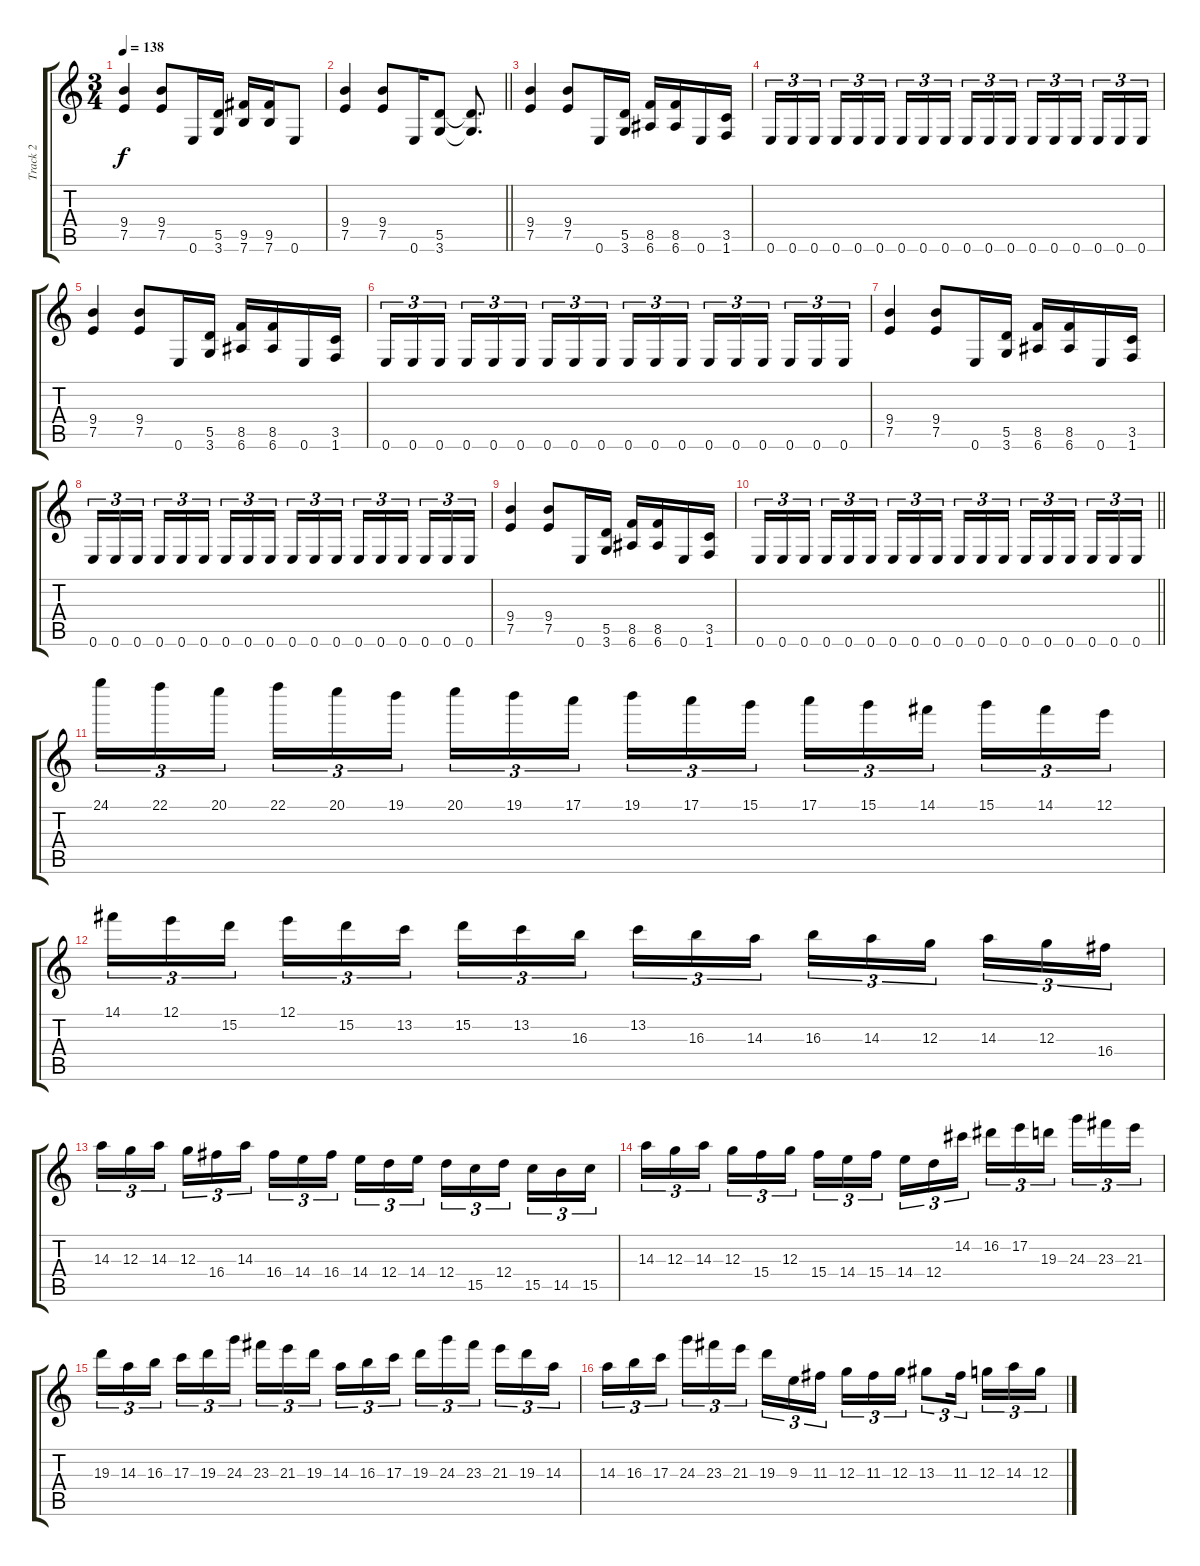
\track ("Track 2" "Track 2") {instrument distortionguitar}
\staff {score tabs}
\tuning (E4 B3 G3 D3 A2 E2) {hide}
\ts (3 4)
\section ("" "")
\tempo 138
\clef g2
\ks c
(9.4 7.5).4{dy f} (9.4 7.5).8 0.6.16 (5.5 3.6).16 (9.5 7.6).16 (9.5 7.6).16 0.6.8 |
\barLineRight lightlight
(9.4 7.5).4 (9.4 7.5).8 0.6.16 (5.5 3.6).8 (5.5{t} 3.6{t}).8{d} |
\section ("" "")
(9.4 7.5).4 (9.4 7.5).8 0.6.16 (5.5 3.6).16 (8.5 6.6).16 (8.5 6.6).16 0.6.16 (3.5 1.6).16 |
0.6.16{tu (3 2)} 0.6.16{tu (3 2)} 0.6.16{tu (3 2)} 0.6.16{tu (3 2)} 0.6.16{tu (3 2)} 0.6.16{tu (3 2)} 0.6.16{tu (3 2)} 0.6.16{tu (3 2)} 0.6.16{tu (3 2)} 0.6.16{tu (3 2)} 0.6.16{tu (3 2)} 0.6.16{tu (3 2)} 0.6.16{tu (3 2)} 0.6.16{tu (3 2)} 0.6.16{tu (3 2)} 0.6.16{tu (3 2)} 0.6.16{tu (3 2)} 0.6.16{tu (3 2)} |
(9.4 7.5).4 (9.4 7.5).8 0.6.16 (5.5 3.6).16 (8.5 6.6).16 (8.5 6.6).16 0.6.16 (3.5 1.6).16 |
0.6.16{tu (3 2)} 0.6.16{tu (3 2)} 0.6.16{tu (3 2)} 0.6.16{tu (3 2)} 0.6.16{tu (3 2)} 0.6.16{tu (3 2)} 0.6.16{tu (3 2)} 0.6.16{tu (3 2)} 0.6.16{tu (3 2)} 0.6.16{tu (3 2)} 0.6.16{tu (3 2)} 0.6.16{tu (3 2)} 0.6.16{tu (3 2)} 0.6.16{tu (3 2)} 0.6.16{tu (3 2)} 0.6.16{tu (3 2)} 0.6.16{tu (3 2)} 0.6.16{tu (3 2)} |
(9.4 7.5).4 (9.4 7.5).8 0.6.16 (5.5 3.6).16 (8.5 6.6).16 (8.5 6.6).16 0.6.16 (3.5 1.6).16 |
0.6.16{tu (3 2)} 0.6.16{tu (3 2)} 0.6.16{tu (3 2)} 0.6.16{tu (3 2)} 0.6.16{tu (3 2)} 0.6.16{tu (3 2)} 0.6.16{tu (3 2)} 0.6.16{tu (3 2)} 0.6.16{tu (3 2)} 0.6.16{tu (3 2)} 0.6.16{tu (3 2)} 0.6.16{tu (3 2)} 0.6.16{tu (3 2)} 0.6.16{tu (3 2)} 0.6.16{tu (3 2)} 0.6.16{tu (3 2)} 0.6.16{tu (3 2)} 0.6.16{tu (3 2)} |
(9.4 7.5).4 (9.4 7.5).8 0.6.16 (5.5 3.6).16 (8.5 6.6).16 (8.5 6.6).16 0.6.16 (3.5 1.6).16 |
\barLineRight lightlight
0.6.16{tu (3 2)} 0.6.16{tu (3 2)} 0.6.16{tu (3 2)} 0.6.16{tu (3 2)} 0.6.16{tu (3 2)} 0.6.16{tu (3 2)} 0.6.16{tu (3 2)} 0.6.16{tu (3 2)} 0.6.16{tu (3 2)} 0.6.16{tu (3 2)} 0.6.16{tu (3 2)} 0.6.16{tu (3 2)} 0.6.16{tu (3 2)} 0.6.16{tu (3 2)} 0.6.16{tu (3 2)} 0.6.16{tu (3 2)} 0.6.16{tu (3 2)} 0.6.16{tu (3 2)} |
\section ("" "")
24.1.16{tu (3 2)} 22.1.16{tu (3 2)} 20.1.16{tu (3 2)} 22.1.16{tu (3 2)} 20.1.16{tu (3 2)} 19.1.16{tu (3 2)} 20.1.16{tu (3 2)} 19.1.16{tu (3 2)} 17.1.16{tu (3 2)} 19.1.16{tu (3 2)} 17.1.16{tu (3 2)} 15.1.16{tu (3 2)} 17.1.16{tu (3 2)} 15.1.16{tu (3 2)} 14.1.16{tu (3 2)} 15.1.16{tu (3 2)} 14.1.16{tu (3 2)} 12.1.16{tu (3 2)} |
14.1.16{tu (3 2)} 12.1.16{tu (3 2)} 15.2.16{tu (3 2)} 12.1.16{tu (3 2)} 15.2.16{tu (3 2)} 13.2.16{tu (3 2)} 15.2.16{tu (3 2)} 13.2.16{tu (3 2)} 16.3.16{tu (3 2)} 13.2.16{tu (3 2)} 16.3.16{tu (3 2)} 14.3.16{tu (3 2)} 16.3.16{tu (3 2)} 14.3.16{tu (3 2)} 12.3.16{tu (3 2)} 14.3.16{tu (3 2)} 12.3.16{tu (3 2)} 16.4.16{tu (3 2)} |
14.3.16{tu (3 2)} 12.3.16{tu (3 2)} 14.3.16{tu (3 2)} 12.3.16{tu (3 2)} 16.4.16{tu (3 2)} 14.3.16{tu (3 2)} 16.4.16{tu (3 2)} 14.4.16{tu (3 2)} 16.4.16{tu (3 2)} 14.4.16{tu (3 2)} 12.4.16{tu (3 2)} 14.4.16{tu (3 2)} 12.4.16{tu (3 2)} 15.5.16{tu (3 2)} 12.4.16{tu (3 2)} 15.5.16{tu (3 2)} 14.5.16{tu (3 2)} 15.5.16{tu (3 2)} |
14.3.16{tu (3 2)} 12.3.16{tu (3 2)} 14.3.16{tu (3 2)} 12.3.16{tu (3 2)} 15.4.16{tu (3 2)} 12.3.16{tu (3 2)} 15.4.16{tu (3 2)} 14.4.16{tu (3 2)} 15.4.16{tu (3 2)} 14.4.16{tu (3 2)} 12.4.16{tu (3 2)} 14.2.16{tu (3 2)} 16.2.16{tu (3 2)} 17.2.16{tu (3 2)} 19.3.16{tu (3 2)} 24.3.16{tu (3 2)} 23.3.16{tu (3 2)} 21.3.16{tu (3 2)} |
19.3.16{tu (3 2)} 14.3.16{tu (3 2)} 16.3.16{tu (3 2)} 17.3.16{tu (3 2)} 19.3.16{tu (3 2)} 24.3.16{tu (3 2)} 23.3.16{tu (3 2)} 21.3.16{tu (3 2)} 19.3.16{tu (3 2)} 14.3.16{tu (3 2)} 16.3.16{tu (3 2)} 17.3.16{tu (3 2)} 19.3.16{tu (3 2)} 24.3.16{tu (3 2)} 23.3.16{tu (3 2)} 21.3.16{tu (3 2)} 19.3.16{tu (3 2)} 14.3.16{tu (3 2)} |
14.3.16{tu (3 2)} 16.3.16{tu (3 2)} 17.3.16{tu (3 2)} 24.3.16{tu (3 2)} 23.3.16{tu (3 2)} 21.3.16{tu (3 2)} 19.3.16{tu (3 2)} 9.3.16{tu (3 2)} 11.3.16{tu (3 2)} 12.3.16{tu (3 2)} 11.3.16{tu (3 2)} 12.3.16{tu (3 2)} 13.3.8{tu (3 2)} 11.3.16{tu (3 2)} 12.3.16{tu (3 2)} 14.3.16{tu (3 2)} 12.3.16{tu (3 2)}
